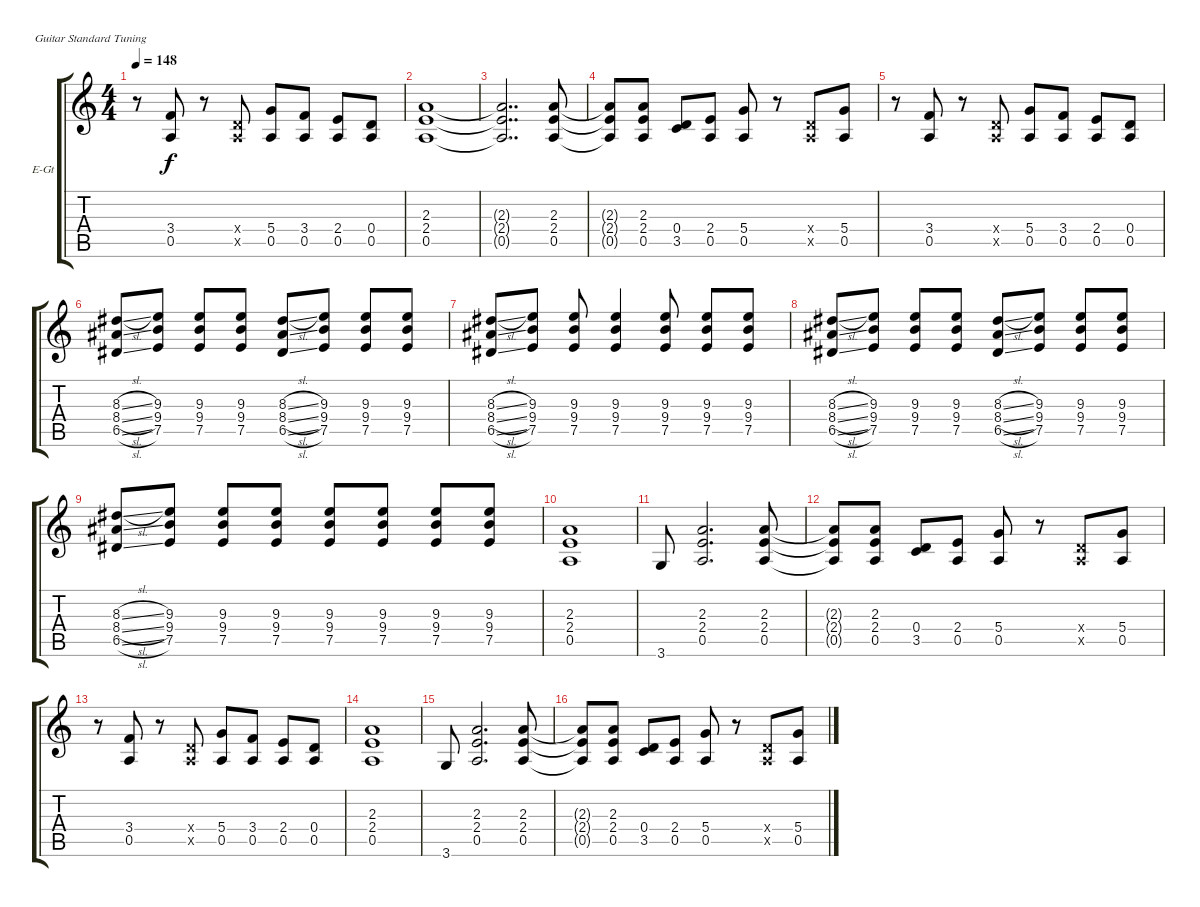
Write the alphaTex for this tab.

\bracketExtendMode groupsimilarinstruments
\firstSystemTrackNameOrientation horizontal
\otherSystemsTrackNameOrientation horizontal
\track ("Matthias Jabs" "E-Gt") {instrument distortionguitar}
\staff {score tabs}
\tuning (E4 B3 G3 D3 A2 E2)
\ts (4 4)
\tempo 148
\clef g2
\ks c
r.8{dy f} (0.5 3.4).8 r.8 (0.5{x} 0.4{x}).8 (0.5 5.4).8 (0.5 3.4).8 (2.4 0.5).8 (0.5 0.4).8 |
(2.3 2.4 0.5).1 |
(2.3{t} 2.4{t} 0.5{t}).2{dd} (0.5 2.4 2.3).8 |
(0.5{t} 2.4{t} 2.3{t}).8 (0.5 2.4 2.3).8 (3.5 0.4).8 (0.5 2.4).8 (0.5 5.4).8 r.8 (0.5{x} 0.4{x}).8 (0.5 5.4).8 |
r.8 (0.5 3.4).8 r.8 (0.5{x} 0.4{x}).8 (0.5 5.4).8 (0.5 3.4).8 (2.4 0.5).8 (0.5 0.4).8 |
(6.5{sl} 8.4{sl} 8.3{sl}).8 (7.5 9.4 9.3).8 (7.5 9.3 9.4).8 (7.5 9.4 9.3).8 (6.5{sl} 8.4{sl} 8.3{sl}).8 (7.5 9.4 9.3).8 (7.5 9.3 9.4).8 (7.5 9.4 9.3).8 |
(6.5{sl} 8.4{sl} 8.3{sl}).8 (7.5 9.4 9.3).8 (7.5 9.3 9.4).8 (7.5 9.4 9.3).4 (7.5 9.4 9.3).8 (7.5 9.4 9.3).8 (9.4 7.5 9.3).8 |
(6.5{sl} 8.4{sl} 8.3{sl}).8 (7.5 9.4 9.3).8 (7.5 9.3 9.4).8 (7.5 9.4 9.3).8 (6.5{sl} 8.4{sl} 8.3{sl}).8 (7.5 9.4 9.3).8 (7.5 9.3 9.4).8 (7.5 9.4 9.3).8 |
(6.5{sl} 8.4{sl} 8.3{sl}).8 (7.5 9.4 9.3).8 (7.5 9.3 9.4).8 (7.5 9.4 9.3).8 (7.5 9.4 9.3).8 (7.5 9.4 9.3).8 (9.4 7.5 9.3).8 (7.5 9.4 9.3).8 |
(0.5 2.4 2.3).1 |
3.6.8 (0.5 2.4 2.3).2{d} (2.4 0.5 2.3).8 |
(0.5{t} 2.4{t} 2.3{t}).8 (0.5 2.4 2.3).8 (3.5 0.4).8 (0.5 2.4).8 (0.5 5.4).8 r.8 (0.5{x} 0.4{x}).8 (0.5 5.4).8 |
r.8 (0.5 3.4).8 r.8 (0.5{x} 0.4{x}).8 (0.5 5.4).8 (0.5 3.4).8 (2.4 0.5).8 (0.5 0.4).8 |
(0.5 2.4 2.3).1 |
3.6.8 (0.5 2.4 2.3).2{d} (2.4 0.5 2.3).8 |
(0.5{t} 2.4{t} 2.3{t}).8 (0.5 2.4 2.3).8 (3.5 0.4).8 (0.5 2.4).8 (0.5 5.4).8 r.8 (0.5{x} 0.4{x}).8 (0.5 5.4).8
